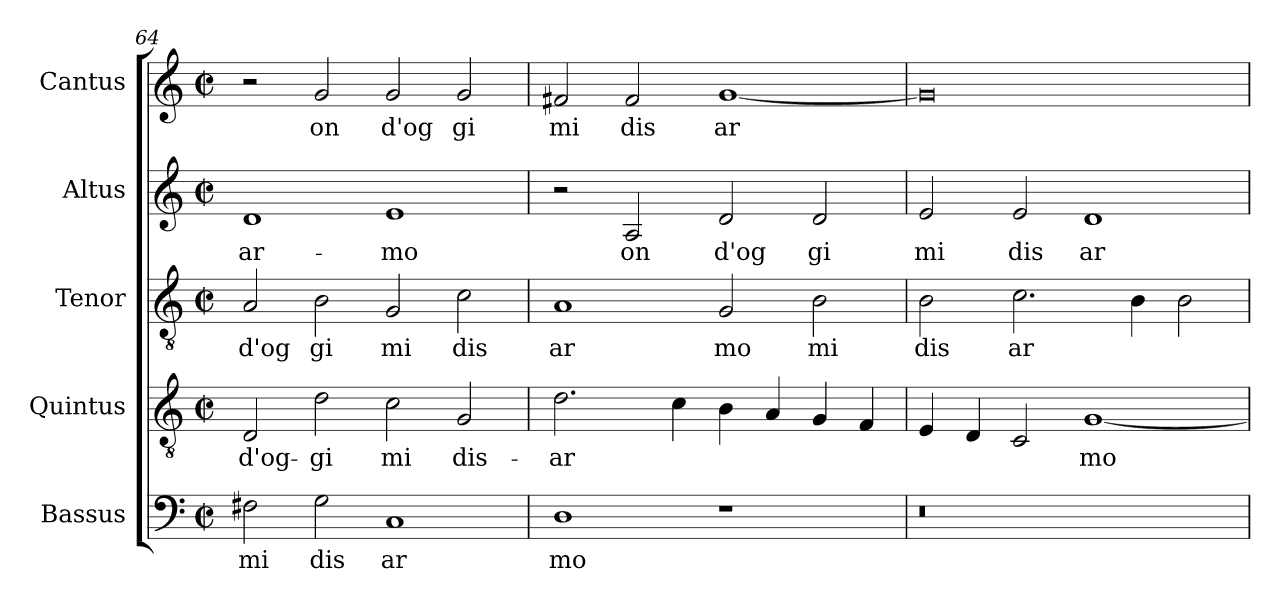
**kern	**text	**kern	**text	**kern	**text	**kern	**text	**kern	**text
*part5	*part5	*part4	*part4	*part3	*part3	*part2	*part2	*part1	*part1
*staff5	*staff5	*staff4	*staff4	*staff3	*staff3	*staff2	*staff2	*staff1	*staff1
*I"Bassus	*	*I"Quintus	*	*I"Tenor	*	*I"Altus	*	*I"Cantus	*
*clefF4	*	*clefGv2	*	*clefGv2	*	*clefG2	*	*clefG2	*
*k[]	*	*k[]	*	*k[]	*	*k[]	*	*k[]	*
*C:	*	*C:	*	*C:	*	*C:	*	*C:	*
*M2/2	*	*M2/2	*	*M2/2	*	*M2/2	*	*M2/2	*
*met(c|)	*	*met(c|)	*	*met(c|)	*	*met(c|)	*	*met(c|)	*
=64	=64	=64	=64	=64	=64	=64	=64	=64	=64
!	!LO:LY:b:cj	!	!LO:LY:b:cj	!	!LO:LY:b:cj	!	!LO:LY:b:cj	!	!
2F#X\	mi	2D/	-d'og-	2A/	d'og	1d	-ar-	2r	.
!	!LO:LY:b:cj	!	!LO:LY:b:cj	!	!LO:LY:b:cj	!	!	!	!LO:LY:b:cj
2G\	dis	2d\	-gi	2B\	gi	.	.	2g/	on
!	!LO:LY:b:cj	!	!LO:LY:b:cj	!	!LO:LY:b:cj	!	!LO:LY:b:cj	!	!LO:LY:b:cj
1C	ar	2c\	mi	2G/	mi	1e	-mo	2g/	d'og
!	!	!	!LO:LY:b:cj	!	!LO:LY:b:cj	!	!	!	!LO:LY:b:cj
.	.	2G/	dis-	2c\	dis	.	.	2g/	gi
!!LO:PB:g=z
=65	=65	=65	=65	=65	=65	=65	=65	=65	=65
!	!LO:LY:b:cj	!	!LO:LY:b:cj	!	!LO:LY:b:cj	!	!	!	!LO:LY:b:cj
1D	mo	2.d\	-ar	1A	ar	2r	.	2f#X/	mi
!	!	!	!	!	!	!	!LO:LY:b:cj	!	!LO:LY:b:cj
.	.	.	.	.	.	2A/	on	2f#/	dis
!	!	!	!LO:LY:b:cj	!	!	!	!	!	!
.	.	4c\	.	.	.	.	.	.	.
!	!	!	!LO:LY:b:cj	!	!LO:LY:b:cj	!	!LO:LY:b:cj	!	!LO:LY:b:cj
1r	.	4B\	.	2G/	mo	2d/	d'og	[<1g	ar
!	!	!	!LO:LY:b:cj	!	!	!	!	!	!
.	.	4A/	.	.	.	.	.	.	.
!	!	!	!LO:LY:b:cj	!	!LO:LY:b:cj	!	!LO:LY:b:cj	!	!
.	.	4G/	.	2B\	mi	2d/	gi	.	.
!	!	!	!LO:LY:b:cj	!	!	!	!	!	!
.	.	4F/	.	.	.	.	.	.	.
=66	=66	=66	=66	=66	=66	=66	=66	=66	=66
!	!	!	!LO:LY:b:cj	!	!LO:LY:b:cj	!	!LO:LY:b:cj	!	!LO:LY:b:cj
0r	.	4E/	.	2B\	dis	2e/	mi	0g]	.
!	!	!	!LO:LY:b:cj	!	!	!	!	!	!
.	.	4D/	.	.	.	.	.	.	.
!	!	!	!LO:LY:b:cj	!	!LO:LY:b:cj	!	!LO:LY:b:cj	!	!
.	.	2C/	.	2.c\	ar	2e/	dis	.	.
!	!	!	!LO:LY:b:cj	!	!	!	!LO:LY:b:cj	!	!
.	.	[<1G	mo	.	.	1d	ar	.	.
!	!	!	!	!	!LO:LY:b:cj	!	!	!	!
.	.	.	.	4B\	.	.	.	.	.
!	!	!	!	!	!LO:LY:b:cj	!	!	!	!
.	.	.	.	2B\	.	.	.	.	.
=	=	=	=	=	=	=	=	=	=
*-	*-	*-	*-	*-	*-	*-	*-	*-	*-
